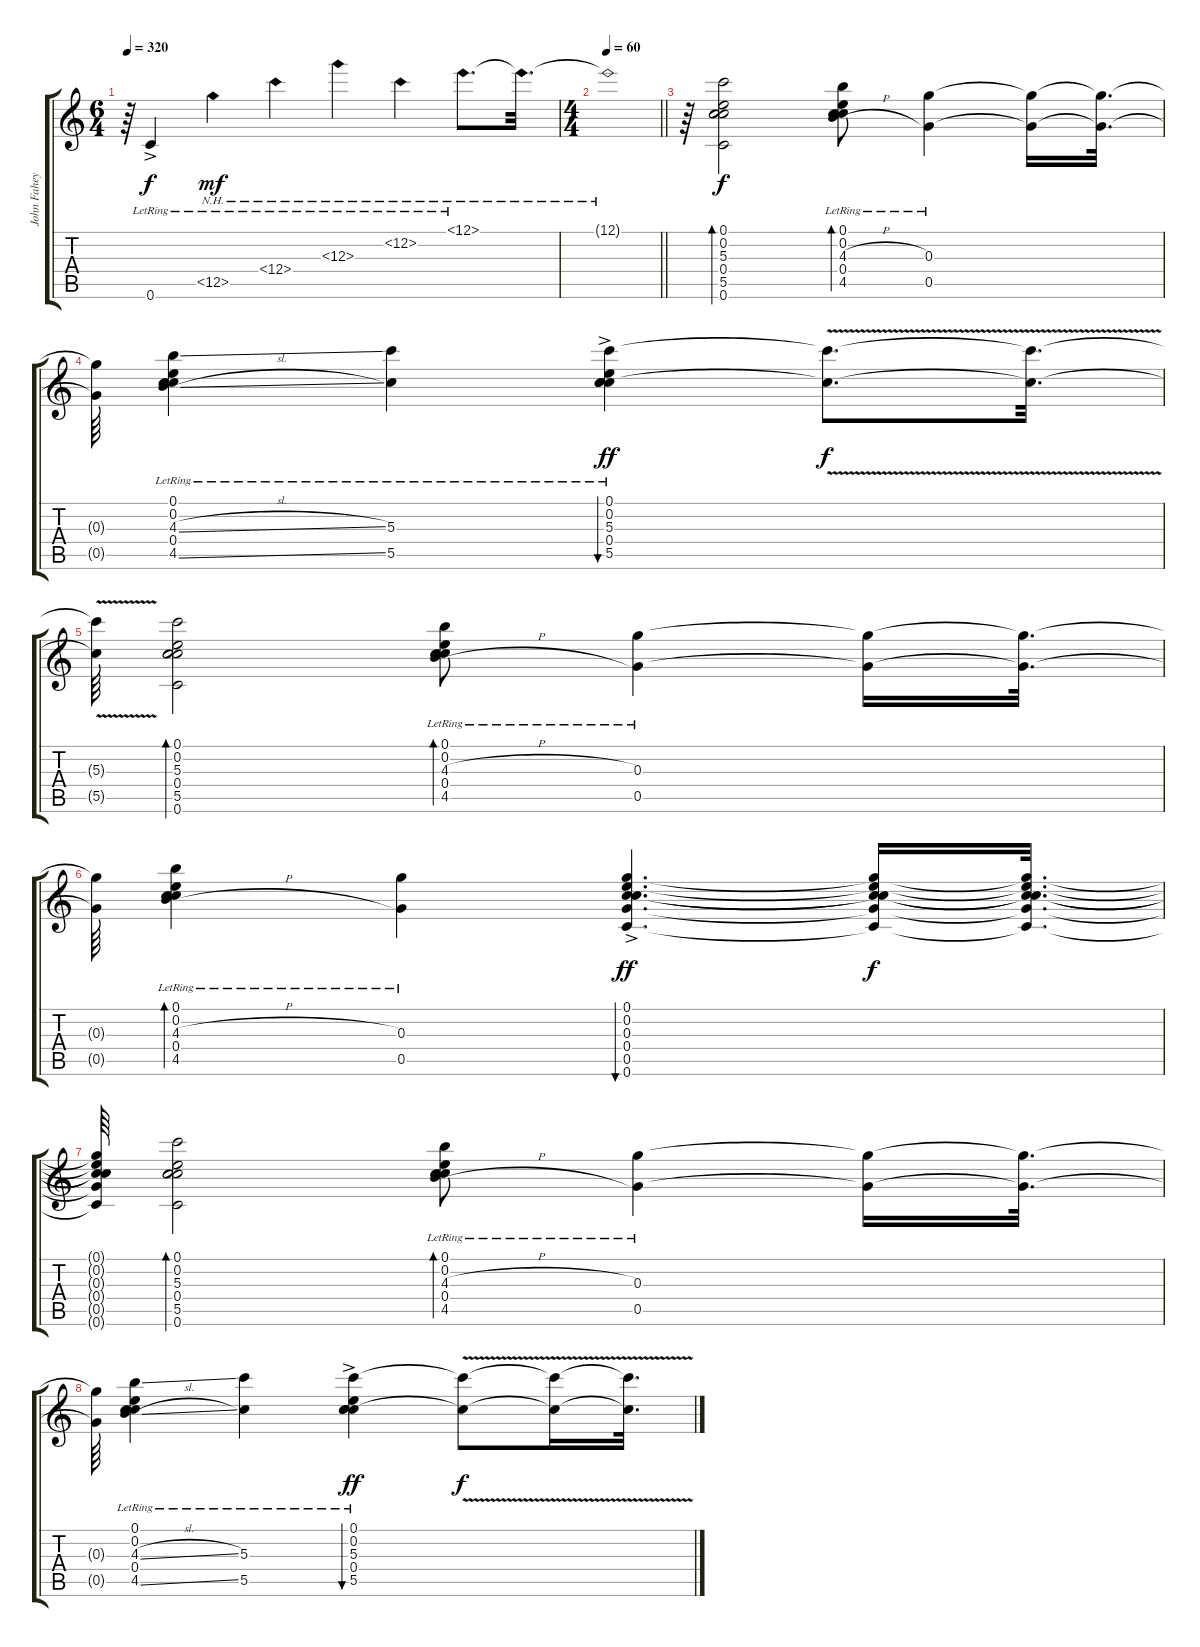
\track ("John Fahey 12-String Guitar - High Cours" "John Fahey") {instrument acousticguitarsteel}
\staff {score tabs}
\tuning (E4 C4 G4 C4 G3 C3) {hide}
\ts (6 4)
\tempo 320
\clef g2
\ks c
r.64{dy f instrument acousticguitarsteel} 0.6{ac lr}.4 12.5{nh lr}.4{dy mf} 12.4{nh lr}.4 12.3{nh lr}.4 12.2{nh lr}.4 12.1{nh lr}.8{d} 12.1{nh t}.32{d} |
\ts (4 4)
\tempo 60
\barLineRight lightlight
12.1{nh t}.1 |
r.64 (0.1 0.2 5.3 0.4 5.5 0.6).2{bd 30 dy f} (0.1{lr} 0.2{lr} 4.3{h lr} 0.4{lr} 4.5{h lr}).8{bd 30} (0.3{lr} 0.5{lr}).4 (0.3{t} 0.5{t}).16 (0.3{t} 0.5{t}).32{d} |
(0.3{t} 0.5{t}).64 (0.1{lr} 0.2{lr} 4.3{sl lr} 0.4{lr} 4.5{sl lr}).4 (5.3{lr} 5.5{lr}).4 (0.1{ac lr} 0.2{ac lr} 5.3{ac lr} 0.4{ac lr} 5.5{ac lr}).4{bu 30 dy ff} (5.3{v t} 5.5{v t}).8{d dy f} (5.3{v t} 5.5{v t}).32{d} |
(5.3{v t} 5.5{v t}).64 (0.1 0.2 5.3 0.4 5.5 0.6).2{bd 30} (0.1{lr} 0.2{lr} 4.3{h lr} 0.4{lr} 4.5{h lr}).8{bd 30} (0.3{lr} 0.5{lr}).4 (0.3{t} 0.5{t}).16 (0.3{t} 0.5{t}).32{d} |
(0.3{t} 0.5{t}).64 (0.1{lr} 0.2{lr} 4.3{h lr} 0.4{lr} 4.5{h lr}).4{bd 30} (0.3{lr} 0.5{lr}).4 (0.1{ac} 0.2{ac} 0.3{ac} 0.4{ac} 0.5{ac} 0.6{ac}).4{d bu 30 dy ff} (0.1{t} 0.2{t} 0.3{t} 0.4{t} 0.5{t} 0.6{t}).16{dy f} (0.1{t} 0.2{t} 0.3{t} 0.4{t} 0.5{t} 0.6{t}).32{d} |
(0.1{t} 0.2{t} 0.3{t} 0.4{t} 0.5{t} 0.6{t}).64 (0.1 0.2 5.3 0.4 5.5 0.6).2{bd 30} (0.1{lr} 0.2{lr} 4.3{h lr} 0.4{lr} 4.5{h lr}).8{bd 30} (0.3{lr} 0.5{lr}).4 (0.3{t} 0.5{t}).16 (0.3{t} 0.5{t}).32{d} |
(0.3{t} 0.5{t}).64 (0.1{lr} 0.2{lr} 4.3{sl lr} 0.4{lr} 4.5{sl lr}).4 (5.3{lr} 5.5{lr}).4 (0.1{ac lr} 0.2{ac lr} 5.3{ac lr} 0.4{ac lr} 5.5{ac lr}).4{bu 30 dy ff} (5.3{v t} 5.5{v t}).8{dy f} (5.3{v t} 5.5{v t}).16 (5.3{v t} 5.5{v t}).32{d}
